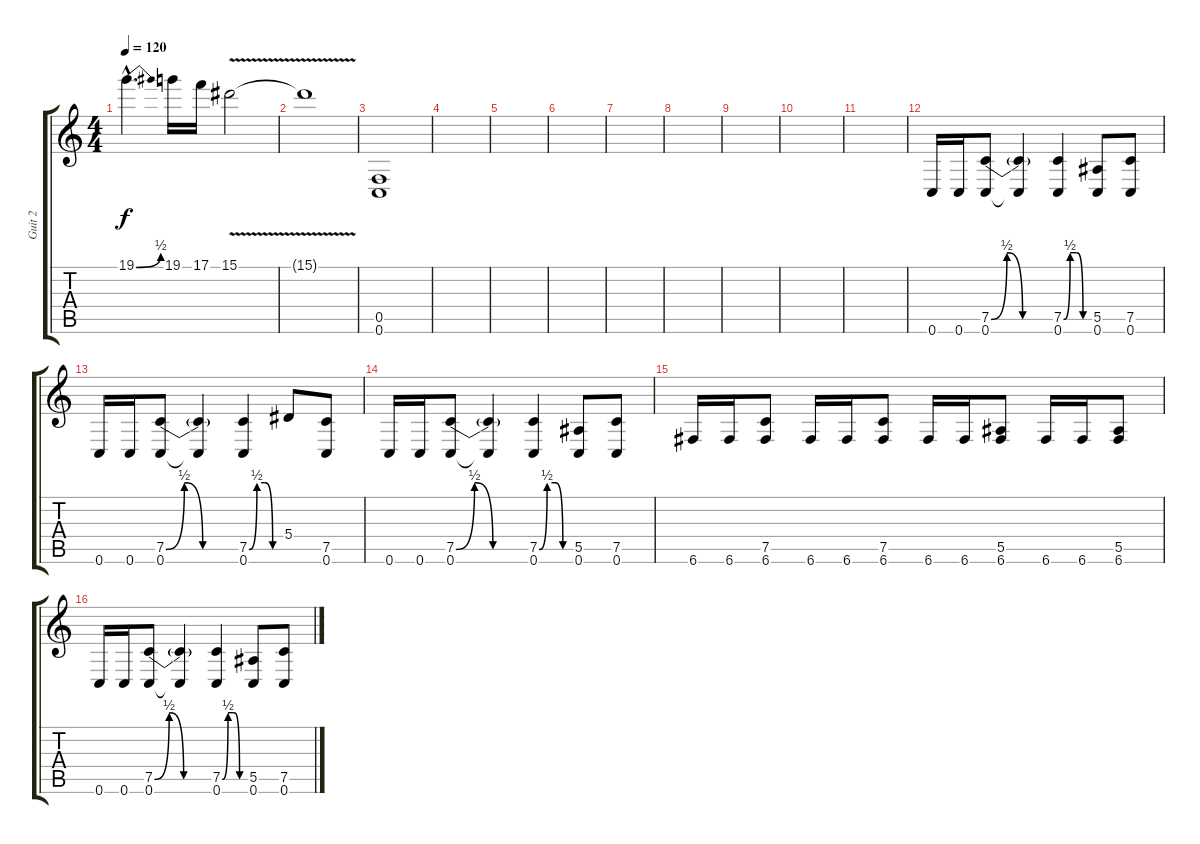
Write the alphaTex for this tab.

\track ("Guit 2" "Guit 2") {instrument distortionguitar}
\staff {score tabs}
\tuning (C4 G3 Eb3 Bb2 F2 C2) {hide}
\ts (4 4)
\tempo 120
\clef g2
\ks c
19.1{be (bend 0 0 60 2) hac}.4{d dy f} 19.1.16 17.1.16 15.1{v}.2 |
15.1{t}.1 |
(0.5 0.6).1 |
|
|
|
|
|
|
|
|
0.6.16 0.6.16 (7.5{be (custom 0 0 15 2 30 0 45 0 60 0)} 0.6).8 (7.5{t} 0.6{t}).4 (7.5{be (custom 0 0 15 2 30 2 45 0 60 0)} 0.6).4 (5.5 0.6).8 (7.5 0.6).8 |
0.6.16 0.6.16 (7.5{be (custom 0 0 15 2 30 0 45 0 60 0)} 0.6).8 (7.5{t} 0.6{t}).4 (7.5{be (custom 0 0 15 2 30 2 45 0 60 0)} 0.6).4 5.4.8 (7.5 0.6).8 |
0.6.16 0.6.16 (7.5{be (custom 0 0 15 2 30 0 45 0 60 0)} 0.6).8 (7.5{t} 0.6{t}).4 (7.5{be (custom 0 0 15 2 30 2 45 0 60 0)} 0.6).4 (5.5 0.6).8 (7.5 0.6).8 |
6.6.16 6.6.16 (7.5 6.6).8 6.6.16 6.6.16 (7.5 6.6).8 6.6.16 6.6.16 (5.5 6.6).8 6.6.16 6.6.16 (5.5 6.6).8 |
0.6.16 0.6.16 (7.5{be (custom 0 0 15 2 30 0 45 0 60 0)} 0.6).8 (7.5{t} 0.6{t}).4 (7.5{be (custom 0 0 15 2 30 2 45 0 60 0)} 0.6).4 (5.5 0.6).8 (7.5 0.6).8
